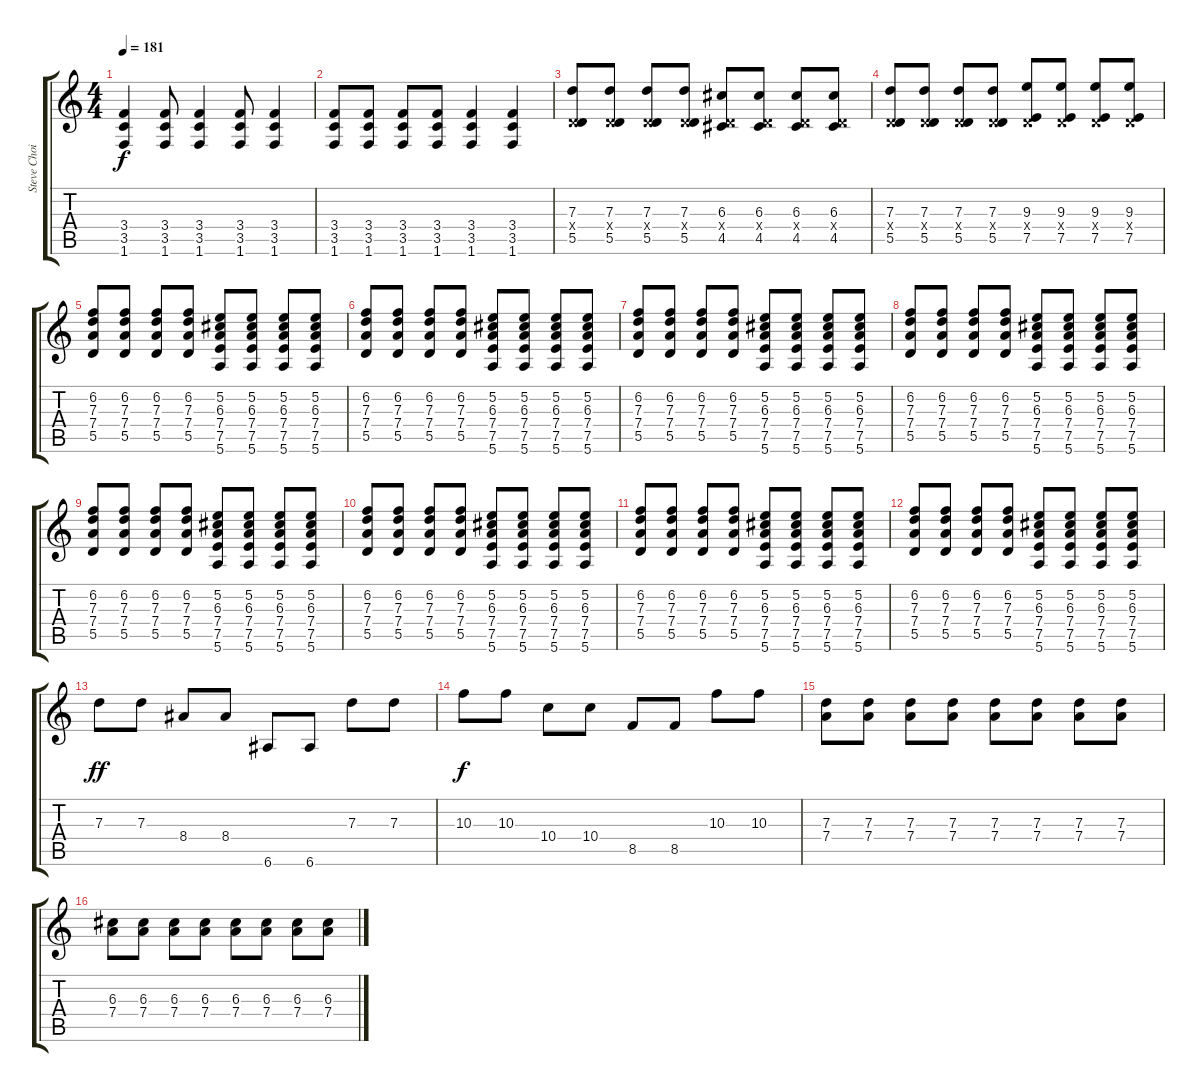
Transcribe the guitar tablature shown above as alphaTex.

\track ("Steve Choi Guitar" "Steve Choi") {instrument distortionguitar}
\staff {score tabs}
\tuning (E4 B3 G3 D3 A2 E2) {hide}
\ts (4 4)
\tempo 181
\clef g2
\ks c
(3.4 3.5 1.6).4{dy f} (3.4 3.5 1.6).8 (3.4 3.5 1.6).4 (3.4 3.5 1.6).8 (3.4 3.5 1.6).4 |
(3.4 3.5 1.6).8 (3.4 3.5 1.6).8 (3.4 3.5 1.6).8 (3.4 3.5 1.6).8 (3.4 3.5 1.6).4 (3.4 3.5 1.6).4 |
(7.3 0.4{x} 5.5).8 (7.3 0.4{x} 5.5).8 (7.3 0.4{x} 5.5).8 (7.3 0.4{x} 5.5).8 (6.3 0.4{x} 4.5).8 (6.3 0.4{x} 4.5).8 (6.3 0.4{x} 4.5).8 (6.3 0.4{x} 4.5).8 |
(7.3 0.4{x} 5.5).8 (7.3 0.4{x} 5.5).8 (7.3 0.4{x} 5.5).8 (7.3 0.4{x} 5.5).8 (9.3 0.4{x} 7.5).8 (9.3 0.4{x} 7.5).8 (9.3 0.4{x} 7.5).8 (9.3 0.4{x} 7.5).8 |
(6.2 7.3 7.4 5.5).8 (6.2 7.3 7.4 5.5).8 (6.2 7.3 7.4 5.5).8 (6.2 7.3 7.4 5.5).8 (5.2 6.3 7.4 7.5 5.6).8 (5.2 6.3 7.4 7.5 5.6).8 (5.2 6.3 7.4 7.5 5.6).8 (5.2 6.3 7.4 7.5 5.6).8 |
(6.2 7.3 7.4 5.5).8 (6.2 7.3 7.4 5.5).8 (6.2 7.3 7.4 5.5).8 (6.2 7.3 7.4 5.5).8 (5.2 6.3 7.4 7.5 5.6).8 (5.2 6.3 7.4 7.5 5.6).8 (5.2 6.3 7.4 7.5 5.6).8 (5.2 6.3 7.4 7.5 5.6).8 |
(6.2 7.3 7.4 5.5).8 (6.2 7.3 7.4 5.5).8 (6.2 7.3 7.4 5.5).8 (6.2 7.3 7.4 5.5).8 (5.2 6.3 7.4 7.5 5.6).8 (5.2 6.3 7.4 7.5 5.6).8 (5.2 6.3 7.4 7.5 5.6).8 (5.2 6.3 7.4 7.5 5.6).8 |
(6.2 7.3 7.4 5.5).8 (6.2 7.3 7.4 5.5).8 (6.2 7.3 7.4 5.5).8 (6.2 7.3 7.4 5.5).8 (5.2 6.3 7.4 7.5 5.6).8 (5.2 6.3 7.4 7.5 5.6).8 (5.2 6.3 7.4 7.5 5.6).8 (5.2 6.3 7.4 7.5 5.6).8 |
(6.2 7.3 7.4 5.5).8 (6.2 7.3 7.4 5.5).8 (6.2 7.3 7.4 5.5).8 (6.2 7.3 7.4 5.5).8 (5.2 6.3 7.4 7.5 5.6).8 (5.2 6.3 7.4 7.5 5.6).8 (5.2 6.3 7.4 7.5 5.6).8 (5.2 6.3 7.4 7.5 5.6).8 |
(6.2 7.3 7.4 5.5).8 (6.2 7.3 7.4 5.5).8 (6.2 7.3 7.4 5.5).8 (6.2 7.3 7.4 5.5).8 (5.2 6.3 7.4 7.5 5.6).8 (5.2 6.3 7.4 7.5 5.6).8 (5.2 6.3 7.4 7.5 5.6).8 (5.2 6.3 7.4 7.5 5.6).8 |
(6.2 7.3 7.4 5.5).8 (6.2 7.3 7.4 5.5).8 (6.2 7.3 7.4 5.5).8 (6.2 7.3 7.4 5.5).8 (5.2 6.3 7.4 7.5 5.6).8 (5.2 6.3 7.4 7.5 5.6).8 (5.2 6.3 7.4 7.5 5.6).8 (5.2 6.3 7.4 7.5 5.6).8 |
(6.2 7.3 7.4 5.5).8 (6.2 7.3 7.4 5.5).8 (6.2 7.3 7.4 5.5).8 (6.2 7.3 7.4 5.5).8 (5.2 6.3 7.4 7.5 5.6).8 (5.2 6.3 7.4 7.5 5.6).8 (5.2 6.3 7.4 7.5 5.6).8 (5.2 6.3 7.4 7.5 5.6).8 |
7.3.8{dy ff} 7.3.8 8.4.8 8.4.8 6.6.8 6.6.8 7.3.8 7.3.8 |
10.3.8{dy f} 10.3.8 10.4.8 10.4.8 8.5.8 8.5.8 10.3.8 10.3.8 |
(7.3 7.4).8 (7.3 7.4).8 (7.3 7.4).8 (7.3 7.4).8 (7.3 7.4).8 (7.3 7.4).8 (7.3 7.4).8 (7.3 7.4).8 |
(6.3 7.4).8 (6.3 7.4).8 (6.3 7.4).8 (6.3 7.4).8 (6.3 7.4).8 (6.3 7.4).8 (6.3 7.4).8 (6.3 7.4).8
